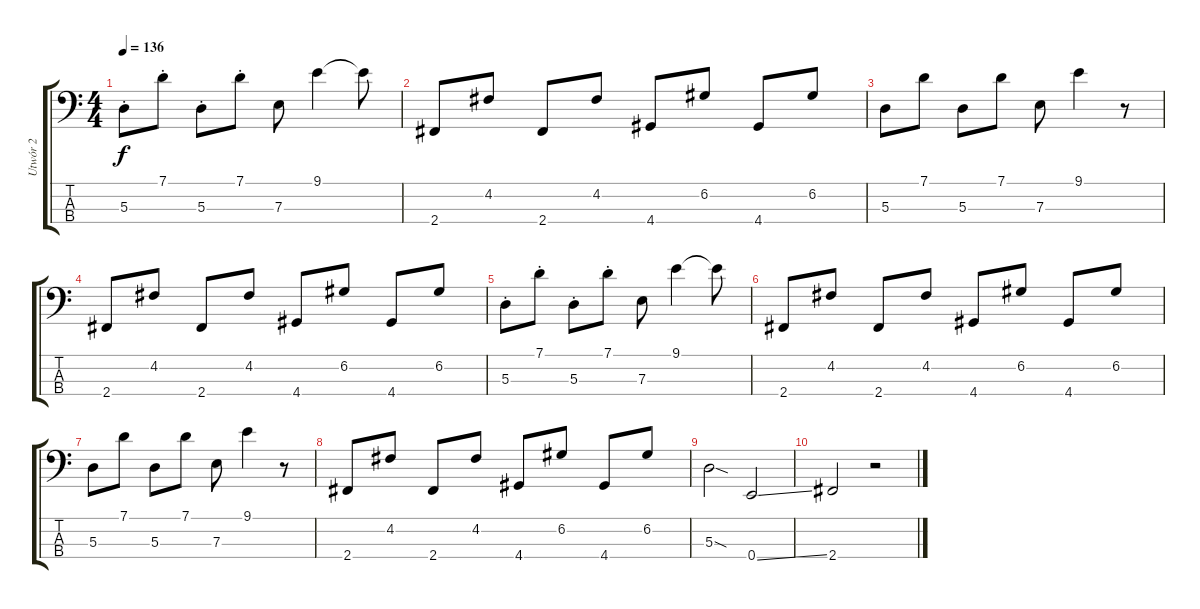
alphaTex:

\track ("Utwór 2" "Utwór 2") {instrument electricbassfinger}
\staff {score tabs}
\tuning (G2 D2 A1 E1) {hide}
\ts (4 4)
\tempo 136
\clef f4
\ks c
5.3{st}.8{dy f} 7.1{st}.8 5.3{st}.8 7.1{st}.8 7.3.8 9.1.4 9.1{t}.8 |
2.4.8 4.2.8 2.4.8 4.2.8 4.4.8 6.2.8 4.4.8 6.2.8 |
5.3.8 7.1.8 5.3.8 7.1.8 7.3.8 9.1.4 r.8 |
2.4.8 4.2.8 2.4.8 4.2.8 4.4.8 6.2.8 4.4.8 6.2.8 |
5.3{st}.8 7.1{st}.8 5.3{st}.8 7.1{st}.8 7.3.8 9.1.4 9.1{t}.8 |
2.4.8 4.2.8 2.4.8 4.2.8 4.4.8 6.2.8 4.4.8 6.2.8 |
5.3.8 7.1.8 5.3.8 7.1.8 7.3.8 9.1.4 r.8 |
2.4.8 4.2.8 2.4.8 4.2.8 4.4.8 6.2.8 4.4.8 6.2.8 |
5.3{sod}.2 0.4{ss}.2 |
2.4.2 r.2
